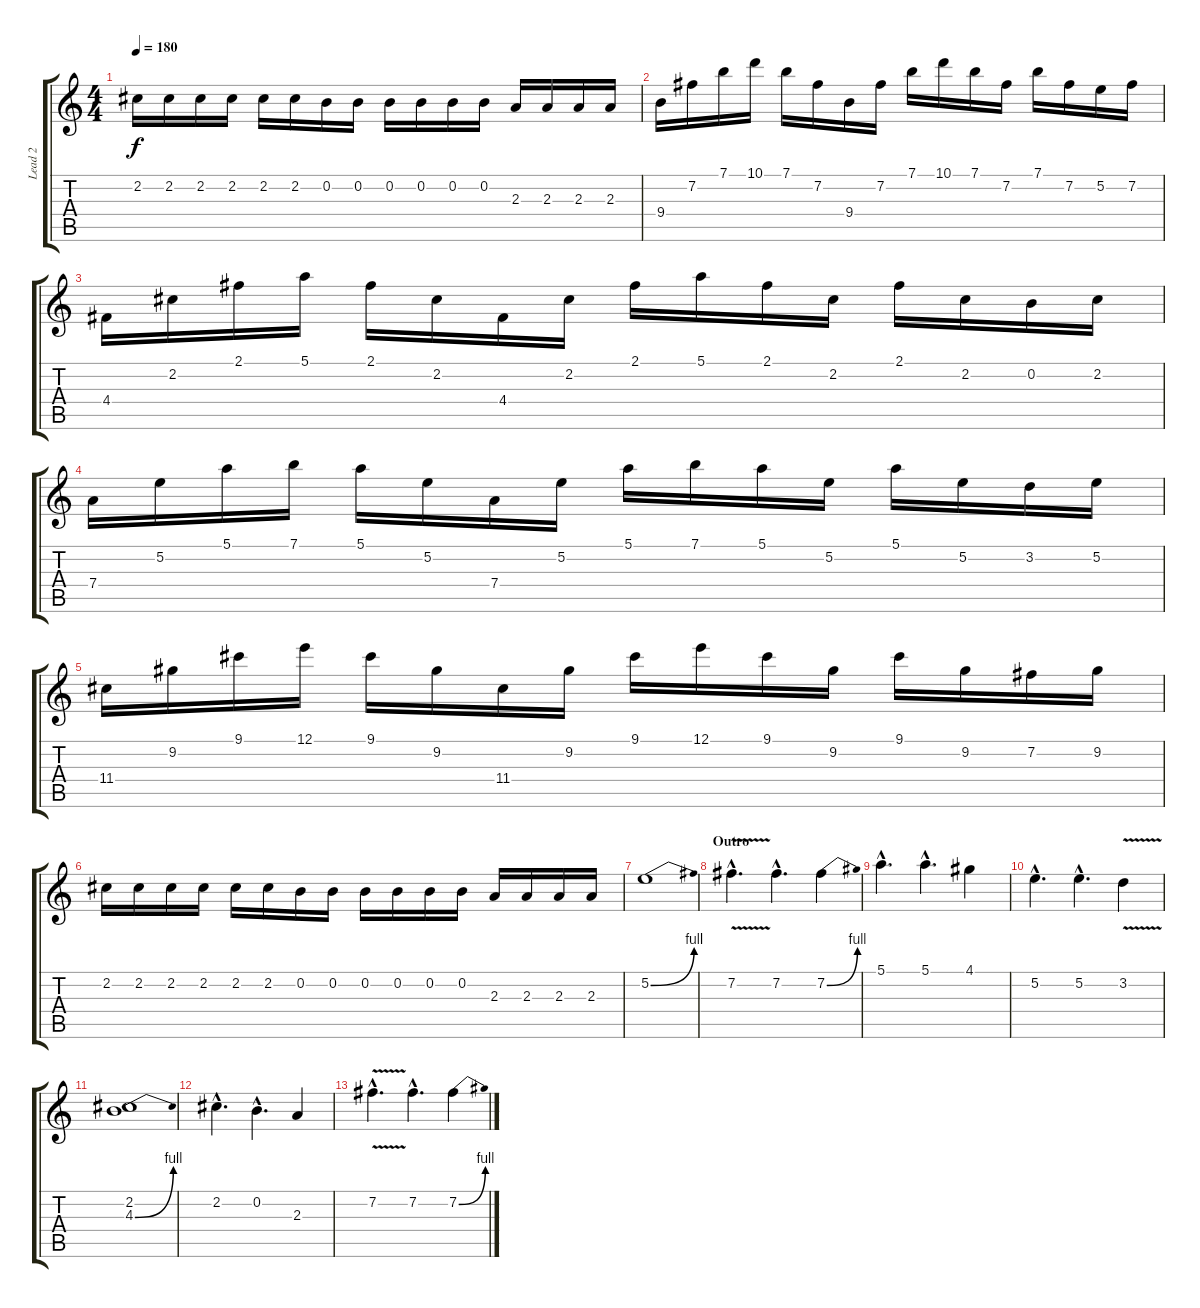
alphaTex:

\track ("Lead 2" "Lead 2") {instrument overdrivenguitar}
\staff {score tabs}
\tuning (E4 B3 G3 D3 A2 E2) {hide}
\ts (4 4)
\tempo 180
\clef g2
\ks c
2.2.16{dy f} 2.2.16 2.2.16 2.2.16 2.2.16 2.2.16 0.2.16 0.2.16 0.2.16 0.2.16 0.2.16 0.2.16 2.3.16 2.3.16 2.3.16 2.3.16 |
9.4.16 7.2.16 7.1.16 10.1.16 7.1.16 7.2.16 9.4.16 7.2.16 7.1.16 10.1.16 7.1.16 7.2.16 7.1.16 7.2.16 5.2.16 7.2.16 |
4.4.16 2.2.16 2.1.16 5.1.16 2.1.16 2.2.16 4.4.16 2.2.16 2.1.16 5.1.16 2.1.16 2.2.16 2.1.16 2.2.16 0.2.16 2.2.16 |
7.4.16 5.2.16 5.1.16 7.1.16 5.1.16 5.2.16 7.4.16 5.2.16 5.1.16 7.1.16 5.1.16 5.2.16 5.1.16 5.2.16 3.2.16 5.2.16 |
11.4.16 9.2.16 9.1.16 12.1.16 9.1.16 9.2.16 11.4.16 9.2.16 9.1.16 12.1.16 9.1.16 9.2.16 9.1.16 9.2.16 7.2.16 9.2.16 |
2.2.16 2.2.16 2.2.16 2.2.16 2.2.16 2.2.16 0.2.16 0.2.16 0.2.16 0.2.16 0.2.16 0.2.16 2.3.16 2.3.16 2.3.16 2.3.16 |
5.2{be (bend 0 0 60 4)}.1 |
\section ("" "Outro")
7.2{v hac}.4{d volume 0} 7.2{hac}.4{d} 7.2{be (bend 0 0 60 4)}.4 |
5.1{hac}.4{d} 5.1{hac}.4{d} 4.1.4 |
5.2{hac}.4{d} 5.2{hac}.4{d} 3.2{v}.4 |
(2.2 4.3{be (bend 0 0 60 4)}).1 |
2.2{hac}.4{d} 0.2{hac}.4{d} 2.3.4 |
7.2{v hac}.4{d} 7.2{hac}.4{d} 7.2{be (bend 0 0 60 4)}.4
